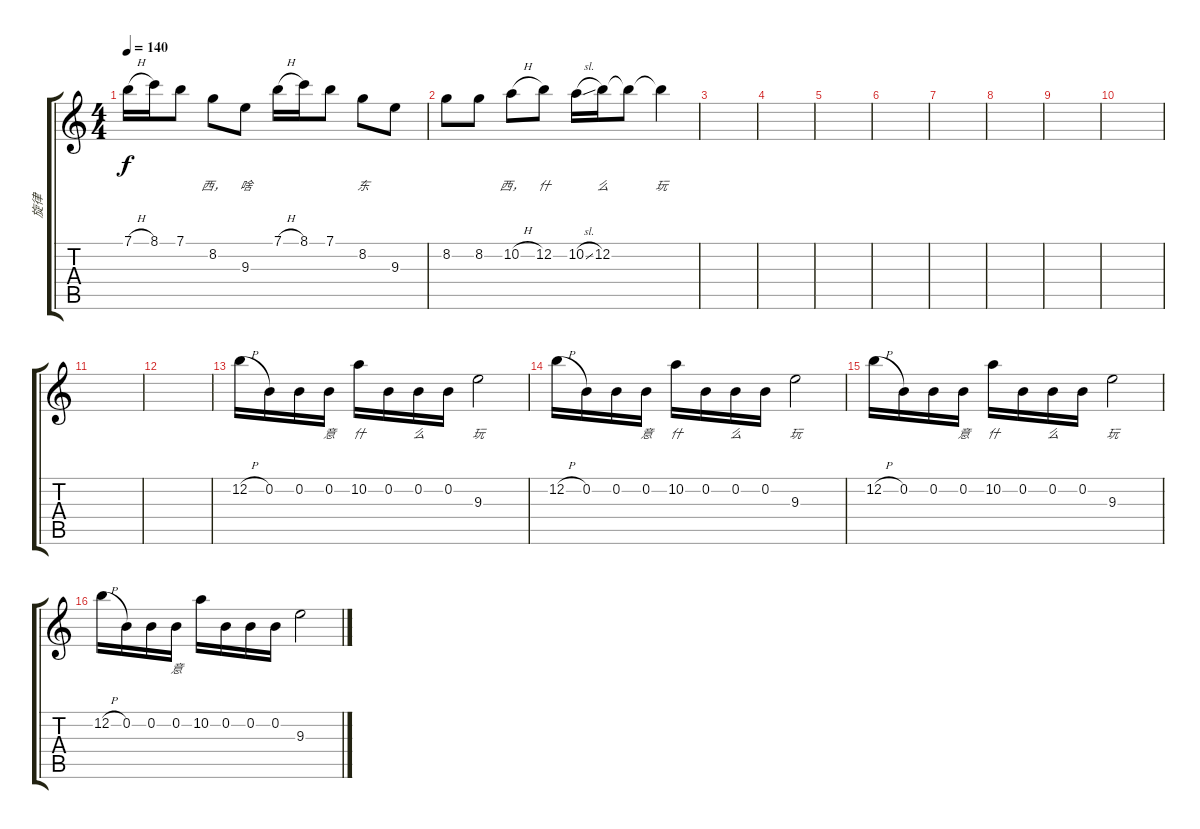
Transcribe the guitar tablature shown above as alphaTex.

\track ("旋律" "旋律") {instrument acousticguitarsteel}
\staff {score tabs}
\tuning (E4 B3 G3 D3 A2 E2) {hide}
\ts (4 4)
\tempo 140
\clef g2
\ks c
7.1{h}.16{lyrics (0 "") lyrics (1 "") lyrics (2 "") lyrics (3 "") lyrics (4 "") dy f} 8.1.16{lyrics (0 "") lyrics (1 "") lyrics (2 "") lyrics (3 "") lyrics (4 "")} 7.1.8{lyrics (0 "") lyrics (1 "") lyrics (2 "") lyrics (3 "") lyrics (4 "")} 8.2.8{lyrics (0 "西，") lyrics (1 "") lyrics (2 "") lyrics (3 "") lyrics (4 "")} 9.3.8{lyrics (0 "啥") lyrics (1 "") lyrics (2 "") lyrics (3 "") lyrics (4 "")} 7.1{h}.16{lyrics (0 "") lyrics (1 "") lyrics (2 "") lyrics (3 "") lyrics (4 "")} 8.1.16{lyrics (0 "") lyrics (1 "") lyrics (2 "") lyrics (3 "") lyrics (4 "")} 7.1.8{lyrics (0 "") lyrics (1 "") lyrics (2 "") lyrics (3 "") lyrics (4 "")} 8.2.8{lyrics (0 "东") lyrics (1 "") lyrics (2 "") lyrics (3 "") lyrics (4 "")} 9.3.8{lyrics (0 "") lyrics (1 "") lyrics (2 "") lyrics (3 "") lyrics (4 "")} |
8.2.8{lyrics (0 "") lyrics (1 "") lyrics (2 "") lyrics (3 "") lyrics (4 "")} 8.2.8{lyrics (0 "") lyrics (1 "") lyrics (2 "") lyrics (3 "") lyrics (4 "")} 10.2{h}.8{lyrics (0 "西，") lyrics (1 "") lyrics (2 "") lyrics (3 "") lyrics (4 "")} 12.2.8{lyrics (0 "什") lyrics (1 "") lyrics (2 "") lyrics (3 "") lyrics (4 "")} 10.2{sl}.16{lyrics (0 "") lyrics (1 "") lyrics (2 "") lyrics (3 "") lyrics (4 "")} 12.2.16{lyrics (0 "么") lyrics (1 "") lyrics (2 "") lyrics (3 "") lyrics (4 "")} 12.2{t}.8{lyrics (0 "") lyrics (1 "") lyrics (2 "") lyrics (3 "") lyrics (4 "")} 12.2{t}.4{lyrics (0 "玩") lyrics (1 "") lyrics (2 "") lyrics (3 "") lyrics (4 "")} |
|
|
|
|
|
|
|
|
|
|
12.2{h}.16{lyrics (0 "") lyrics (1 "") lyrics (2 "") lyrics (3 "") lyrics (4 "")} 0.2.16{lyrics (0 "") lyrics (1 "") lyrics (2 "") lyrics (3 "") lyrics (4 "")} 0.2.16{lyrics (0 "") lyrics (1 "") lyrics (2 "") lyrics (3 "") lyrics (4 "")} 0.2.16{lyrics (0 "意") lyrics (1 "") lyrics (2 "") lyrics (3 "") lyrics (4 "")} 10.2.16{lyrics (0 "什") lyrics (1 "") lyrics (2 "") lyrics (3 "") lyrics (4 "")} 0.2.16{lyrics (0 "") lyrics (1 "") lyrics (2 "") lyrics (3 "") lyrics (4 "")} 0.2.16{lyrics (0 "么") lyrics (1 "") lyrics (2 "") lyrics (3 "") lyrics (4 "")} 0.2.16{lyrics (0 "") lyrics (1 "") lyrics (2 "") lyrics (3 "") lyrics (4 "")} 9.3.2{lyrics (0 "玩") lyrics (1 "") lyrics (2 "") lyrics (3 "") lyrics (4 "")} |
12.2{h}.16{lyrics (0 "") lyrics (1 "") lyrics (2 "") lyrics (3 "") lyrics (4 "")} 0.2.16{lyrics (0 "") lyrics (1 "") lyrics (2 "") lyrics (3 "") lyrics (4 "")} 0.2.16{lyrics (0 "") lyrics (1 "") lyrics (2 "") lyrics (3 "") lyrics (4 "")} 0.2.16{lyrics (0 "意") lyrics (1 "") lyrics (2 "") lyrics (3 "") lyrics (4 "")} 10.2.16{lyrics (0 "什") lyrics (1 "") lyrics (2 "") lyrics (3 "") lyrics (4 "")} 0.2.16{lyrics (0 "") lyrics (1 "") lyrics (2 "") lyrics (3 "") lyrics (4 "")} 0.2.16{lyrics (0 "么") lyrics (1 "") lyrics (2 "") lyrics (3 "") lyrics (4 "")} 0.2.16{lyrics (0 "") lyrics (1 "") lyrics (2 "") lyrics (3 "") lyrics (4 "")} 9.3.2{lyrics (0 "玩") lyrics (1 "") lyrics (2 "") lyrics (3 "") lyrics (4 "")} |
12.2{h}.16{lyrics (0 "") lyrics (1 "") lyrics (2 "") lyrics (3 "") lyrics (4 "")} 0.2.16{lyrics (0 "") lyrics (1 "") lyrics (2 "") lyrics (3 "") lyrics (4 "")} 0.2.16{lyrics (0 "") lyrics (1 "") lyrics (2 "") lyrics (3 "") lyrics (4 "")} 0.2.16{lyrics (0 "意") lyrics (1 "") lyrics (2 "") lyrics (3 "") lyrics (4 "")} 10.2.16{lyrics (0 "什") lyrics (1 "") lyrics (2 "") lyrics (3 "") lyrics (4 "")} 0.2.16{lyrics (0 "") lyrics (1 "") lyrics (2 "") lyrics (3 "") lyrics (4 "")} 0.2.16{lyrics (0 "么") lyrics (1 "") lyrics (2 "") lyrics (3 "") lyrics (4 "")} 0.2.16{lyrics (0 "") lyrics (1 "") lyrics (2 "") lyrics (3 "") lyrics (4 "")} 9.3.2{lyrics (0 "玩") lyrics (1 "") lyrics (2 "") lyrics (3 "") lyrics (4 "")} |
12.2{h}.16{lyrics (0 "") lyrics (1 "") lyrics (2 "") lyrics (3 "") lyrics (4 "")} 0.2.16{lyrics (0 "") lyrics (1 "") lyrics (2 "") lyrics (3 "") lyrics (4 "")} 0.2.16{lyrics (0 "") lyrics (1 "") lyrics (2 "") lyrics (3 "") lyrics (4 "")} 0.2.16{lyrics (0 "意") lyrics (1 "") lyrics (2 "") lyrics (3 "") lyrics (4 "")} 10.2.16{lyrics (0 "") lyrics (1 "") lyrics (2 "") lyrics (3 "") lyrics (4 "")} 0.2.16 0.2.16 0.2.16 9.3.2
